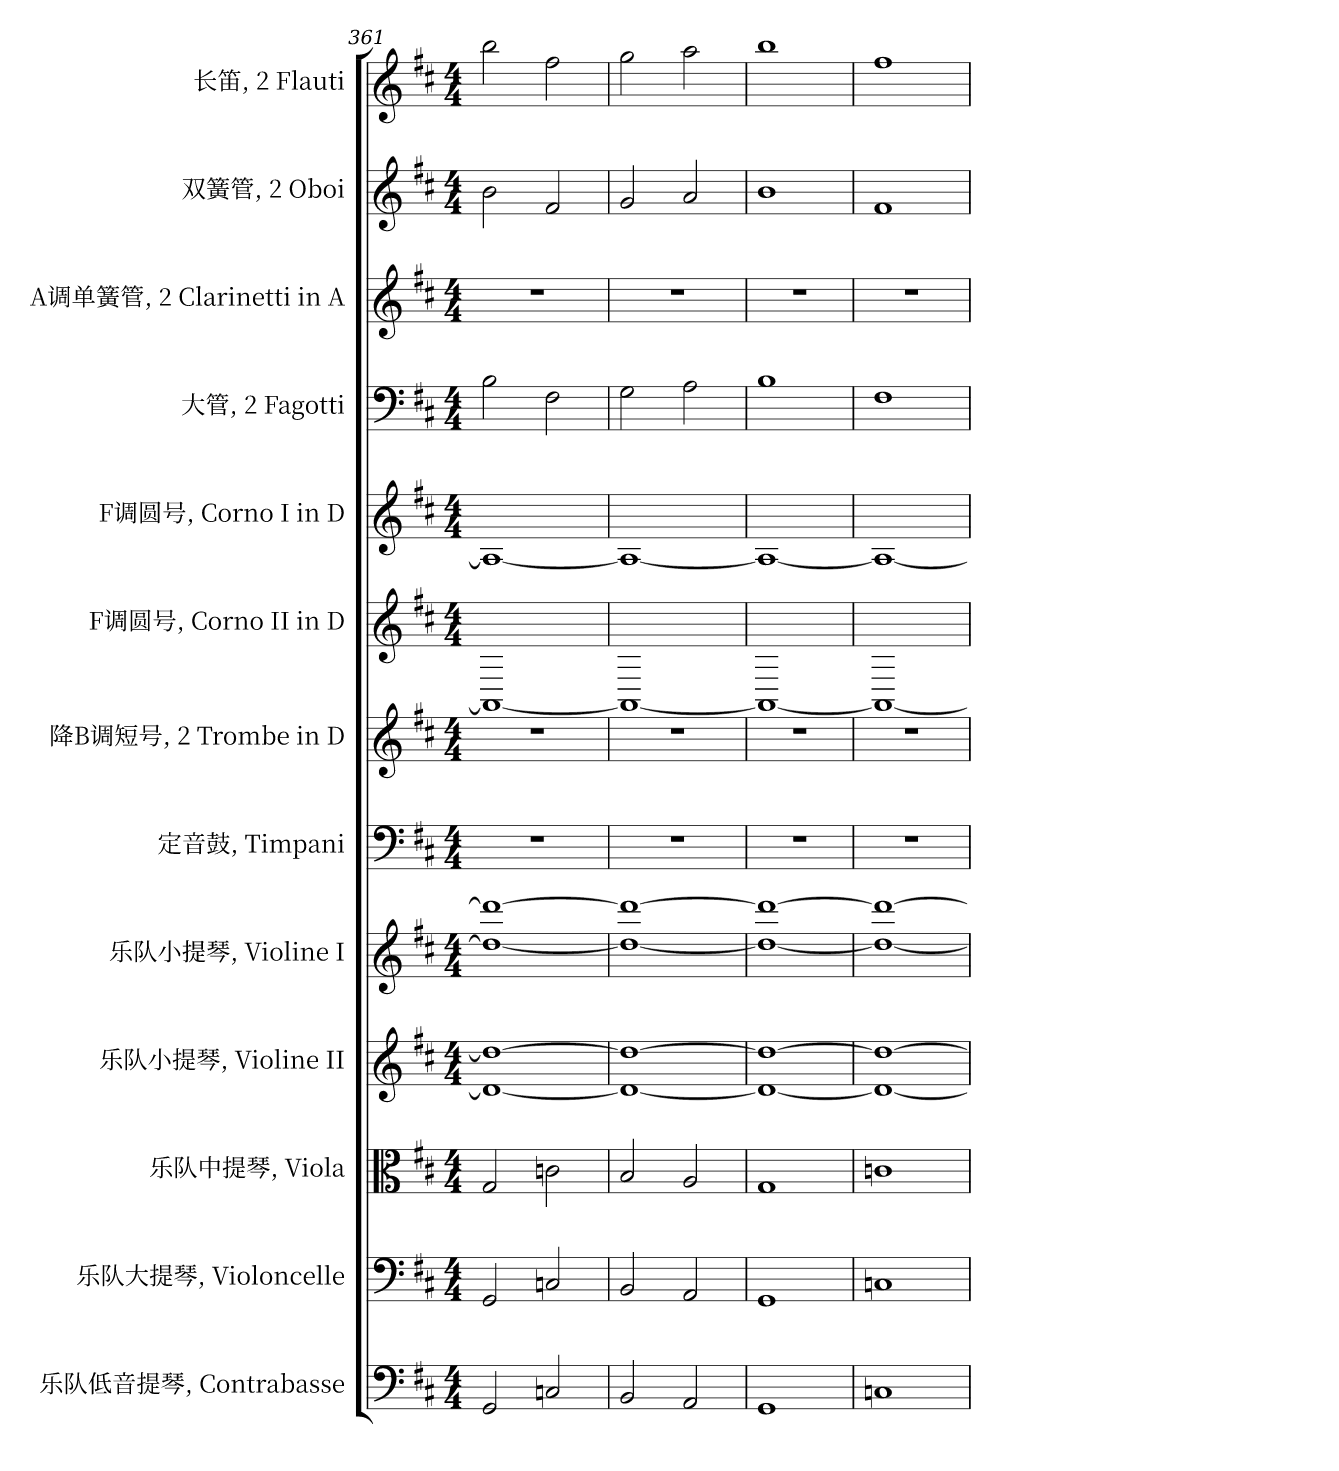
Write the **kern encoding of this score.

**kern	**kern	**kern	**kern	**kern	**kern	**kern	**kern	**kern	**kern	**kern	**kern	**kern
*part13	*part12	*part11	*part10	*part9	*part8	*part7	*part6	*part5	*part4	*part3	*part2	*part1
*staff13	*staff12	*staff11	*staff10	*staff9	*staff8	*staff7	*staff6	*staff5	*staff4	*staff3	*staff2	*staff1
*I"乐队低音提琴, Contrabasse	*I"乐队大提琴, Violoncelle	*I"乐队中提琴, Viola	*I"乐队小提琴, Violine II	*I"乐队小提琴, Violine I	*I"定音鼓, Timpani	*I"降B调短号, 2 Trombe in D	*I"F调圆号, Corno II in D	*I"F调圆号, Corno I in D	*I"大管, 2 Fagotti	*I"A调单簧管, 2 Clarinetti in A	*I"双簧管, 2 Oboi	*I"长笛, 2 Flauti
*I'Cbs.	*	*	*	*	*I'Timp.	*	*	*	*	*I'A Cl.	*I'Ob.	*I'Fl.
*clefF4	*clefF4	*clefC3	*clefG2	*clefG2	*clefF4	*clefG2	*clefG2	*clefG2	*clefF4	*clefG2	*clefG2	*clefG2
*ITrd7c12	*	*	*	*	*	*ITrd1c2	*ITrd4c7	*ITrd4c7	*	*ITrd2c3	*	*
*k[f#c#]	*k[f#c#]	*k[f#c#]	*k[f#c#]	*k[f#c#]	*k[f#c#]	*k[]	*k[f#]	*k[f#]	*k[f#c#]	*k[f#c#g#d#a#]	*k[f#c#]	*k[f#c#]
*M4/4	*M4/4	*M4/4	*M4/4	*M4/4	*M4/4	*M4/4	*M4/4	*M4/4	*M4/4	*M4/4	*M4/4	*M4/4
=361	=361	=361	=361	=361	=361	=361	=361	=361	=361	=361	=361	=361
2GGG/	2GG/	2G/	1d_ 1dd_	1dd_ 1ddd_	1r	1r	1DD_	1D_	2B\	1r	2b\	2bb\
*	*	*	*	*	*	*	*	*	*	*	*	*MM248
2CCn/	2Cn/	2cn\	.	.	.	.	.	.	2F#\	.	2f#/	2ff#\
!!LO:PB:g=z
=362	=362	=362	=362	=362	=362	=362	=362	=362	=362	=362	=362	=362
2BBB/	2BB/	2B/	1d_ 1dd_	1dd_ 1ddd_	1r	1r	1DD_	1D_	2G\	1r	2g/	2gg\
*	*	*	*	*	*	*	*	*	*	*	*	*MM243
2AAA/	2AA/	2A/	.	.	.	.	.	.	2A\	.	2a/	2aa\
=363	=363	=363	=363	=363	=363	=363	=363	=363	=363	=363	=363	=363
*	*	*	*	*	*	*	*	*	*	*	*	*MM280
1GGG	1GG	1G	1d_ 1dd_	1dd_ 1ddd_	1r	1r	1DD_	1D_	1B	1r	1b	1bb
=364	=364	=364	=364	=364	=364	=364	=364	=364	=364	=364	=364	=364
1CCn	1Cn	1cn	1d_ 1dd_	1dd_ 1ddd_	1r	1r	1DD_	1D_	1F#	1r	1f#	1ff#
=	=	=	=	=	=	=	=	=	=	=	=	=
*-	*-	*-	*-	*-	*-	*-	*-	*-	*-	*-	*-	*-
